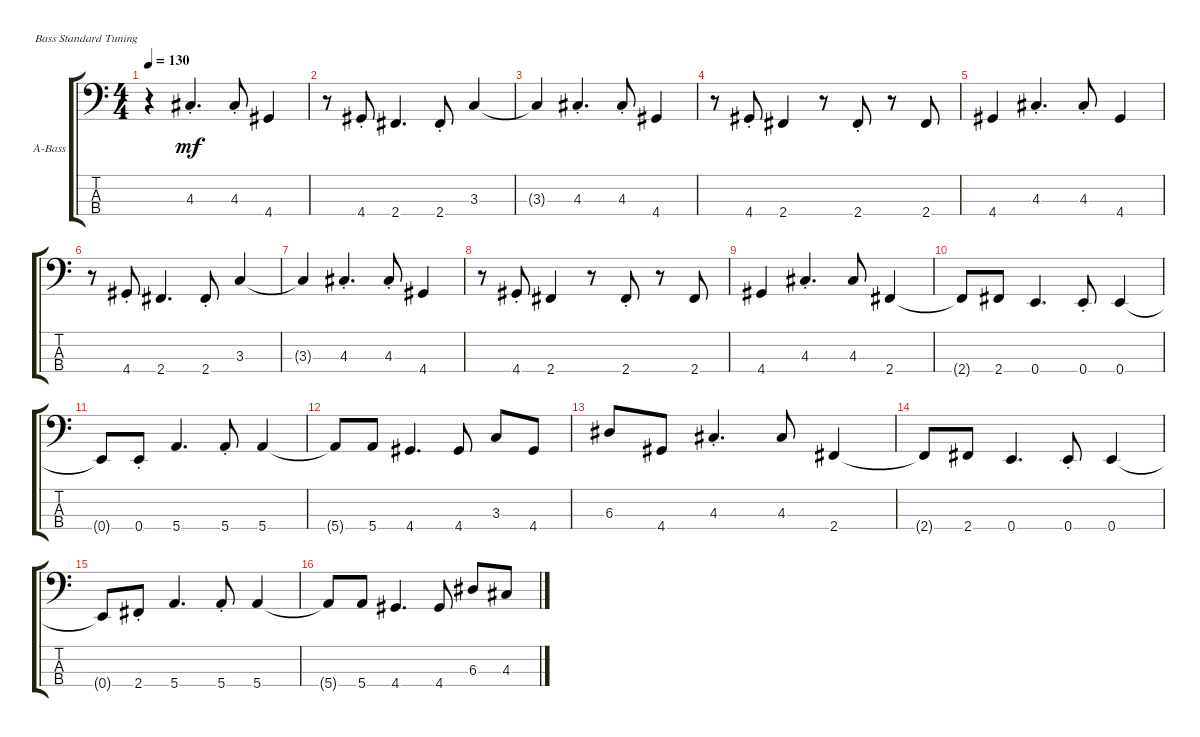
\defaultSystemsLayout 4
\bracketExtendMode groupsimilarinstruments
\firstSystemTrackNameOrientation horizontal
\otherSystemsTrackNameOrientation horizontal
\track ("Acoustic Bass" "A-Bass") {instrument acousticbass}
\staff {score tabs}
\tuning (G2 D2 A1 E1)
\ts (4 4)
\tempo 130
\clef f4
\scale
0.487395
\ks c
r.4{dy mf instrument acousticbass} 4.3{st}.4{d} 4.3{st}.8 4.4.4 |
\scale
0.256303 r.8 4.4{st}.8 2.4.4{d} 2.4{st}.8 3.3.4 |
\scale
0.256303 3.3{t}.4 4.3{st}.4{d} 4.3{st}.8 4.4.4 |
r.8 4.4{st}.8 2.4.4 r.8 2.4{st}.8 r.8 2.4.8 |
4.4.4 4.3{st}.4{d} 4.3{st}.8 4.4.4 |
r.8 4.4{st}.8 2.4.4{d} 2.4{st}.8 3.3.4 |
3.3{t}.4 4.3{st}.4{d} 4.3{st}.8 4.4.4 |
r.8 4.4{st}.8 2.4.4 r.8 2.4{st}.8 r.8 2.4.8 |
4.4.4 4.3{st}.4{d} 4.3.8 2.4.4 |
2.4{t}.8 2.4.8 0.4.4{d} 0.4{st}.8 0.4.4 |
0.4{t}.8 0.4{st}.8 5.4.4{d} 5.4{st}.8 5.4.4 |
5.4{t}.8 5.4.8 4.4.4{d} 4.4.8 3.3.8 4.4.8 |
6.3.8 4.4.8 4.3{st}.4{d} 4.3.8 2.4.4 |
2.4{t}.8 2.4.8 0.4.4{d} 0.4{st}.8 0.4.4 |
0.4{t}.8 2.4{st}.8 5.4.4{d} 5.4{st}.8 5.4.4 |
5.4{t}.8 5.4.8 4.4.4{d} 4.4.8 6.3.8 4.3.8
